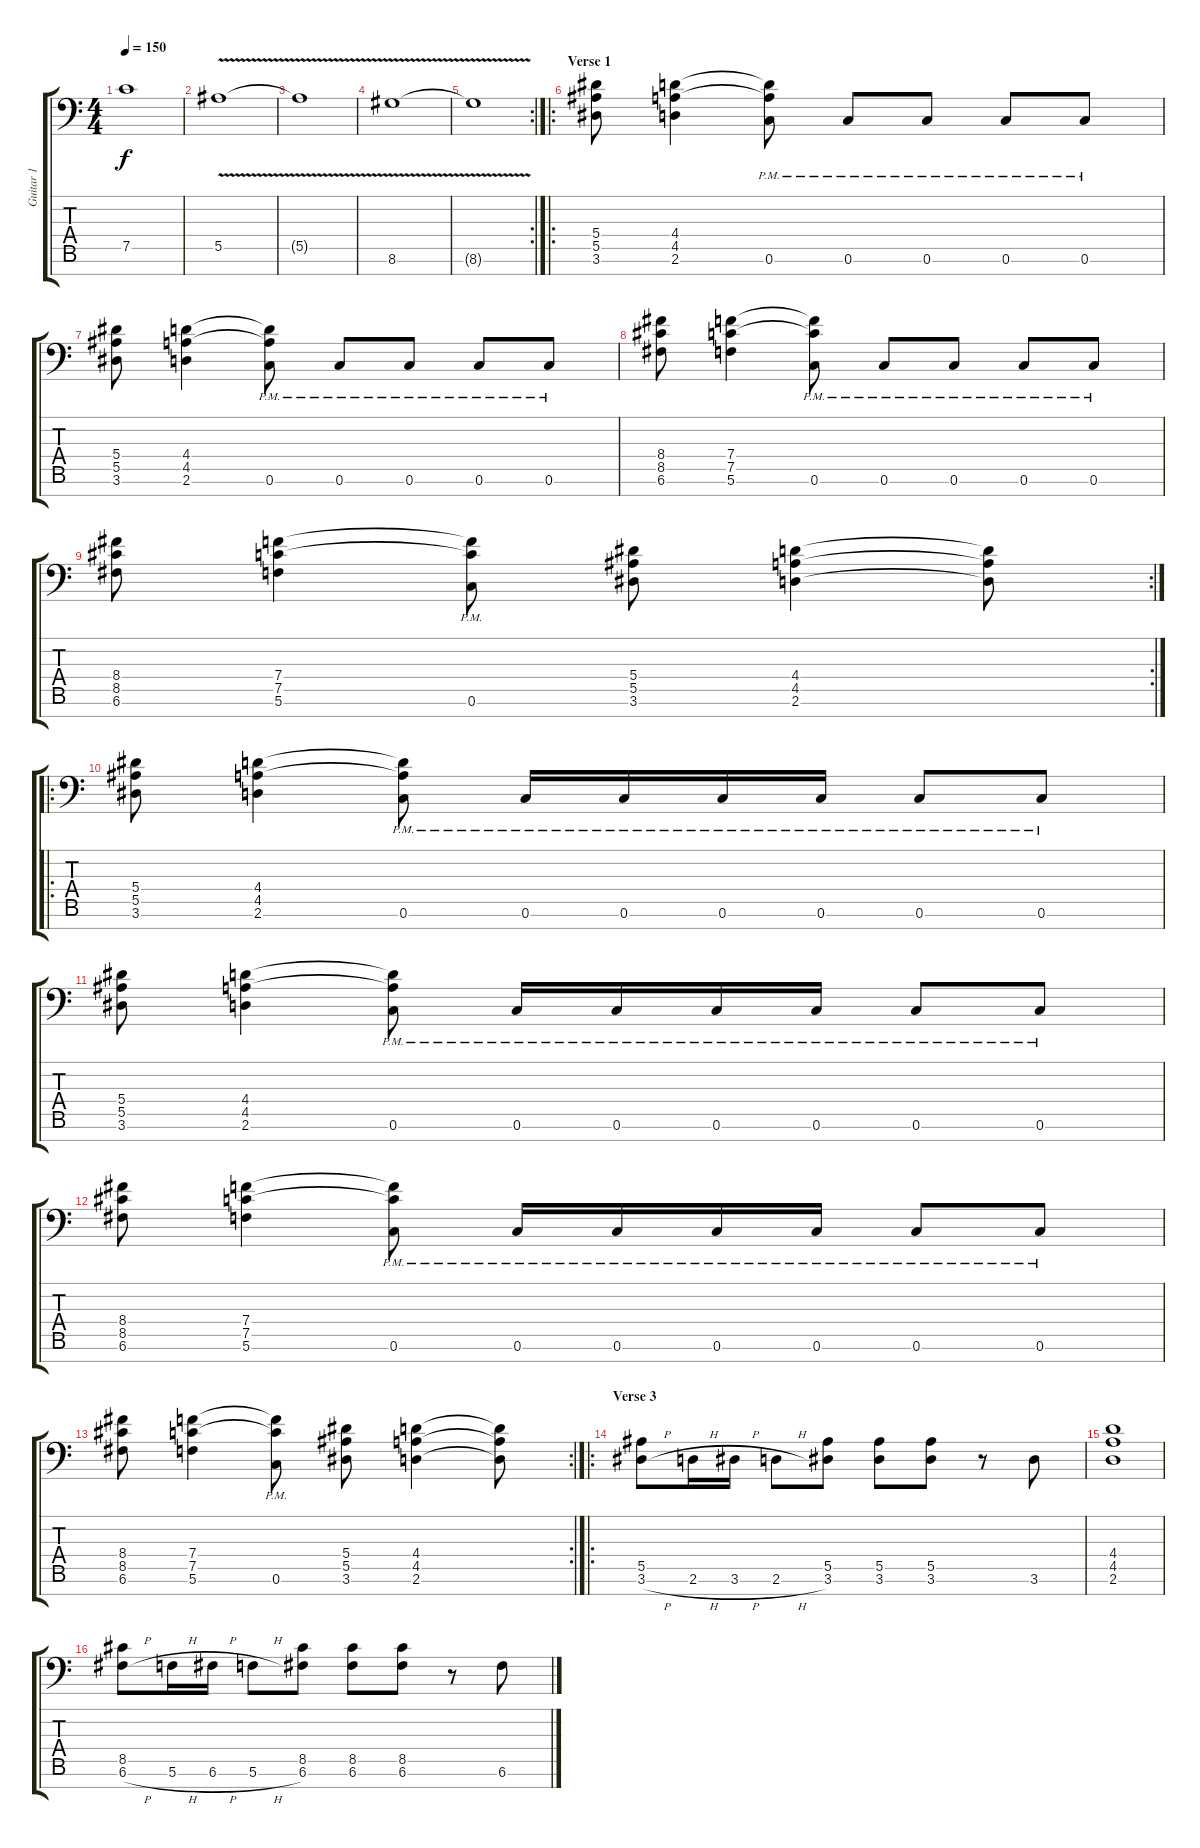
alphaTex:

\track ("Guitar 1" "Guitar 1") {instrument distortionguitar}
\staff {score tabs}
\tuning (C4 G3 Eb3 Bb2 F2 C2 G1) {hide}
\ts (4 4)
\tempo 150
\clef f4
\ks c
7.5{t}.1{dy f} |
5.5{v}.1 |
5.5{t}.1 |
8.6{v}.1 |
\rc 2
8.6{t}.1 |
\ro
\section ("" "Verse 1")
(5.4 5.5 3.6).8 (4.4 4.5 2.6).4 (4.4{t} 4.5{t} 0.6{pm}).8 0.6{pm}.8 0.6{pm}.8 0.6{pm}.8 0.6{pm}.8 |
(5.4 5.5 3.6).8 (4.4 4.5 2.6).4 (4.4{t} 4.5{t} 0.6{pm}).8 0.6{pm}.8 0.6{pm}.8 0.6{pm}.8 0.6{pm}.8 |
(8.4 8.5 6.6).8 (7.4 7.5 5.6).4 (7.4{t} 7.5{t} 0.6{pm}).8 0.6{pm}.8 0.6{pm}.8 0.6{pm}.8 0.6{pm}.8 |
\rc 2
(8.4 8.5 6.6).8 (7.4 7.5 5.6).4 (7.4{t} 7.5{t} 0.6{pm}).8 (5.4 5.5 3.6).8 (4.4 4.5 2.6).4 (4.4{t} 4.5{t} 2.6{t}).8 |
\ro
(5.4 5.5 3.6).8 (4.4 4.5 2.6).4 (4.4{t} 4.5{t} 0.6{pm}).8 0.6{pm}.16 0.6{pm}.16 0.6{pm}.16 0.6{pm}.16 0.6{pm}.8 0.6{pm}.8 |
(5.4 5.5 3.6).8 (4.4 4.5 2.6).4 (4.4{t} 4.5{t} 0.6{pm}).8 0.6{pm}.16 0.6{pm}.16 0.6{pm}.16 0.6{pm}.16 0.6{pm}.8 0.6{pm}.8 |
(8.4 8.5 6.6).8 (7.4 7.5 5.6).4 (7.4{t} 7.5{t} 0.6{pm}).8 0.6{pm}.16 0.6{pm}.16 0.6{pm}.16 0.6{pm}.16 0.6{pm}.8 0.6{pm}.8 |
\rc 2
(8.4 8.5 6.6).8 (7.4 7.5 5.6).4 (7.4{t} 7.5{t} 0.6{pm}).8 (5.4 5.5 3.6).8 (4.4 4.5 2.6).4 (4.4{t} 4.5{t} 2.6{t}).8 |
\ro
\section ("" "Verse 3")
(5.5 3.6{h}).8 2.6{h}.16 3.6{h}.16 2.6{h}.8 (5.5 3.6).8 (5.5 3.6).8 (5.5 3.6).8 r.8 3.6.8 |
(4.4 4.5 2.6).1 |
(8.5 6.6{h}).8 5.6{h}.16 6.6{h}.16 5.6{h}.8 (8.5 6.6).8 (8.5 6.6).8 (8.5 6.6).8 r.8 6.6.8
